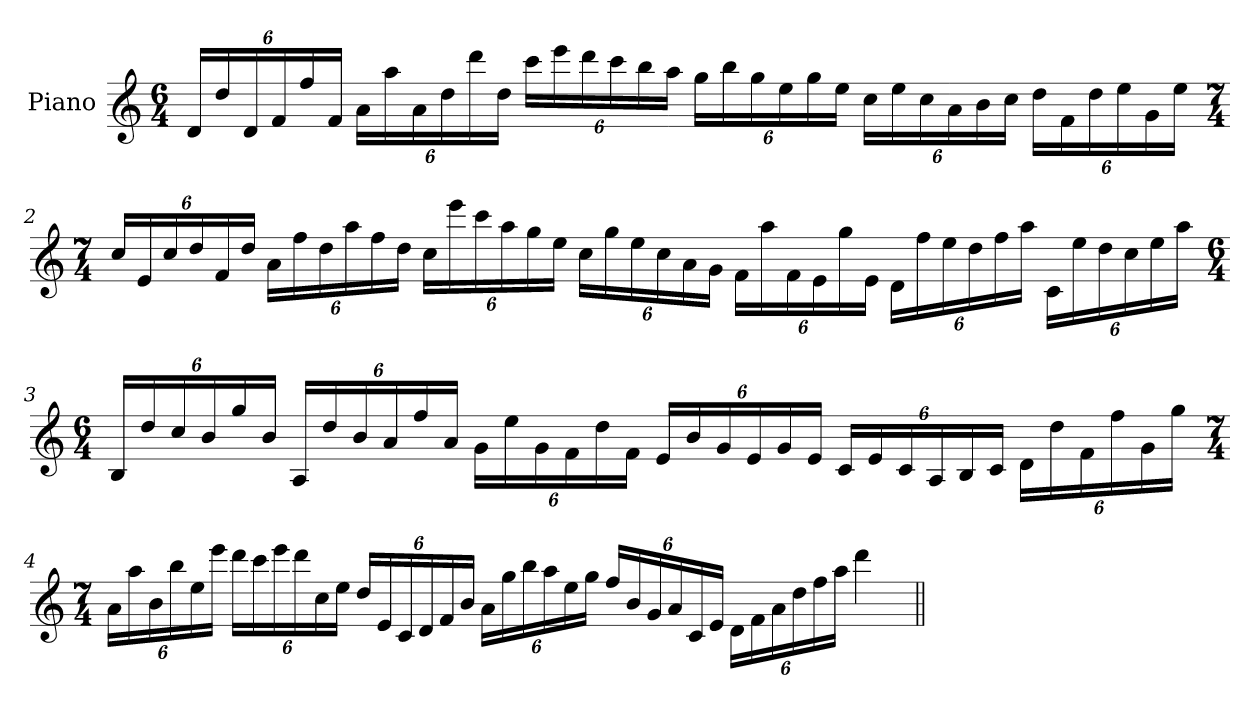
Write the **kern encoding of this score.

**kern
*part1
*staff1
*I"Piano
*I'Pno.
*clefG2
*k[]
*M6/4
*Xbrackettup
=1
24d/LL
24dd/
24d/
24f/
24ff/
24f/JJ
24a\LL
24aa\
24a\
24dd\
24ddd\
24dd\JJ
24ccc\LL
24eee\
24ddd\
24ccc\
24bb\
24aa\JJ
24gg\LL
24bb\
24gg\
24ee\
24gg\
24ee\JJ
24cc\LL
24ee\
24cc\
24a\
24b\
24cc\JJ
24dd\LL
24f\
24dd\
24ee\
24g\
24ee\JJ
!!LO:LB:g=z
=2-
*M7/4
24cc/LL
24e/
24cc/
24dd/
24f/
24dd/JJ
24a\LL
24ff\
24dd\
24aa\
24ff\
24dd\JJ
24cc\LL
24eee\
24ccc\
24aa\
24gg\
24ee\JJ
24cc\LL
24gg\
24ee\
24cc\
24a\
24g\JJ
24f\LL
24aa\
24f\
24e\
24gg\
24e\JJ
24d\LL
24ff\
24ee\
24dd\
24ff\
24aa\JJ
24c\LL
24ee\
24dd\
24cc\
24ee\
24aa\JJ
!!LO:LB:g=z
=3-
*M6/4
24B/LL
24dd/
24cc/
24b/
24gg/
24b/JJ
24A/LL
24dd/
24b/
24a/
24ff/
24a/JJ
24g\LL
24ee\
24g\
24f\
24dd\
24f\JJ
24e/LL
24b/
24g/
24e/
24g/
24e/JJ
24c/LL
24e/
24c/
24A/
24B/
24c/JJ
24d\LL
24dd\
24f\
24ff\
24g\
24gg\JJ
!!LO:LB:g=z
=4-
*M7/4
24a\LL
24aa\
24b\
24bb\
24ee\
24eee\JJ
24ddd\LL
24ccc\
24eee\
24ddd\
24cc\
24ee\JJ
24dd/LL
24e/
24c/
24d/
24f/
24b/JJ
24a\LL
24gg\
24bb\
24aa\
24ee\
24gg\JJ
24ff/LL
24b/
24g/
24a/
24c/
24e/JJ
24d\LL
24f\
24a\
24dd\
24ff\
24aa\JJ
4ddd\
=||
*-
